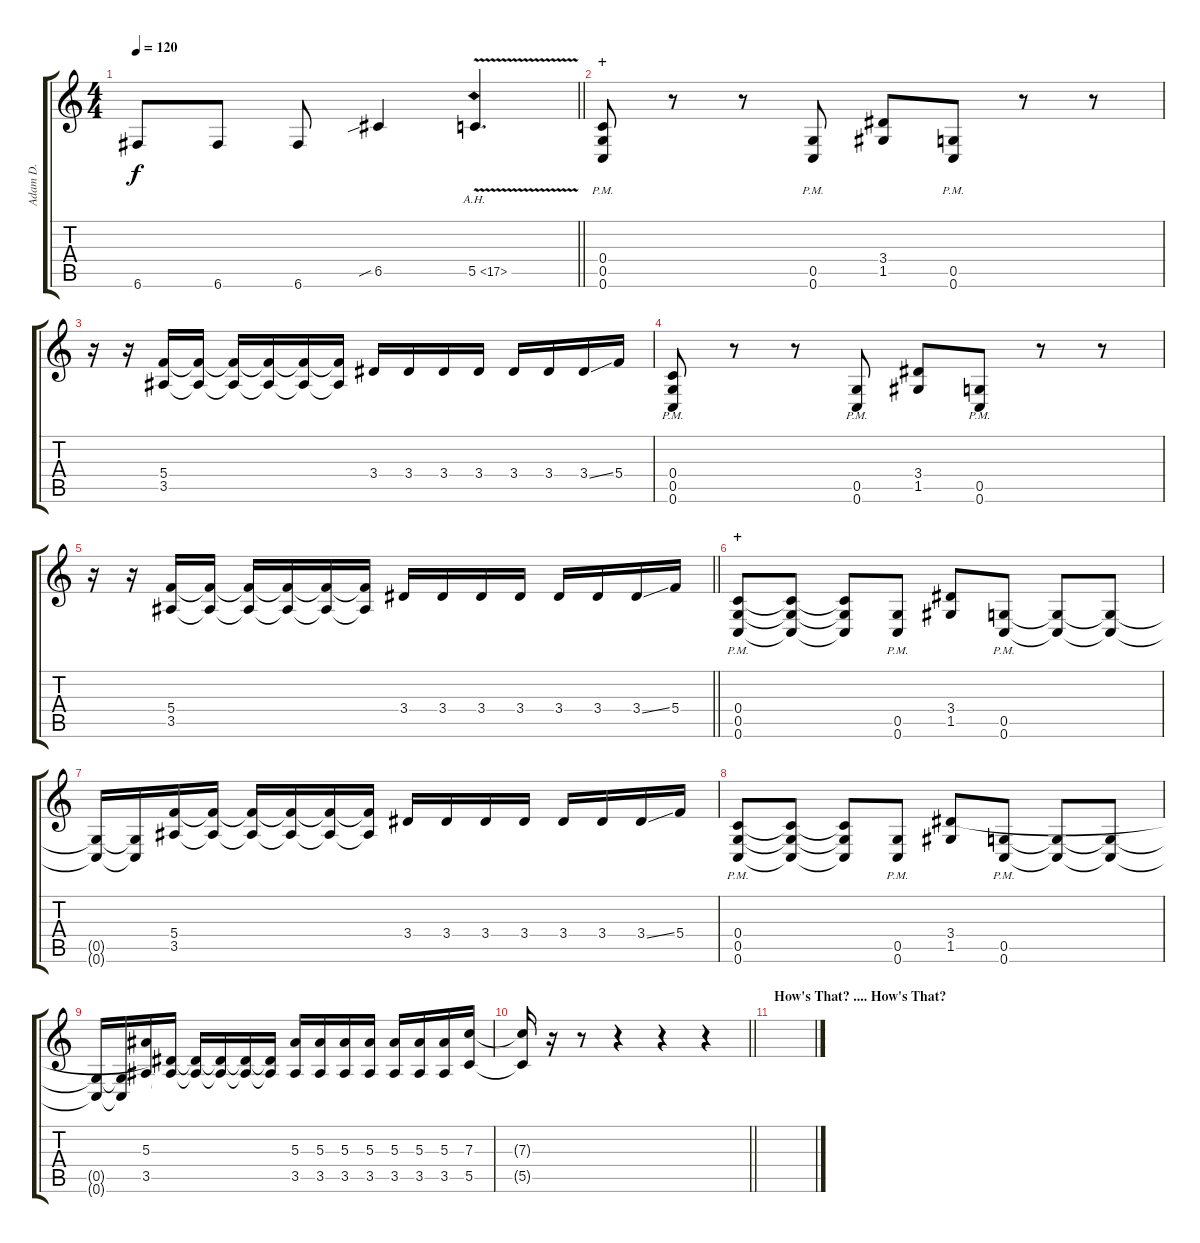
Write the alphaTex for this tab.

\track ("Adam D." "Adam D.") {instrument distortionguitar}
\staff {score tabs}
\tuning (D4 A3 F3 C3 G2 C2) {hide}
\ts (4 4)
\tempo 120
\clef g2
\barLineRight lightlight
\ks c
6.6{t}.8{dy f} 6.6.8 6.6.8 6.5{sib}.4 5.5{ah 12 v}.4{d} |
\section ("" "+")
(0.4{pm} 0.5{pm} 0.6{pm}).8 r.8 r.8 (0.5{pm} 0.6{pm}).8 (3.4 1.5).8 (0.5{pm} 0.6{pm}).8 r.8 r.8 |
r.16 r.16 (5.4 3.5).16 (5.4{t} 3.5{t}).16 (5.4{t} 3.5{t}).16 (5.4{t} 3.5{t}).16 (5.4{t} 3.5{t}).16 (5.4{t} 3.5{t}).16 3.4.16 3.4.16 3.4.16 3.4.16 3.4.16 3.4.16 3.4{ss}.16 5.4.16 |
(0.4{pm} 0.5{pm} 0.6{pm}).8 r.8 r.8 (0.5{pm} 0.6{pm}).8 (3.4 1.5).8 (0.5{pm} 0.6{pm}).8 r.8 r.8 |
\barLineRight lightlight
r.16 r.16 (5.4 3.5).16 (5.4{t} 3.5{t}).16 (5.4{t} 3.5{t}).16 (5.4{t} 3.5{t}).16 (5.4{t} 3.5{t}).16 (5.4{t} 3.5{t}).16 3.4.16 3.4.16 3.4.16 3.4.16 3.4.16 3.4.16 3.4{ss}.16 5.4.16 |
\section ("" "+")
(0.4{pm} 0.5{pm} 0.6{pm}).8 (0.4{t} 0.5{t} 0.6{t}).8 (0.4{t} 0.5{t} 0.6{t}).8 (0.5{pm} 0.6{pm}).8 (3.4 1.5).8 (0.5{pm} 0.6{pm}).8 (0.5{t} 0.6{t}).8 (0.5{t} 0.6{t}).8 |
(0.5{t} 0.6{t}).16 (0.5{t} 0.6{t}).16 (5.4 3.5).16 (5.4{t} 3.5{t}).16 (5.4{t} 3.5{t}).16 (5.4{t} 3.5{t}).16 (5.4{t} 3.5{t}).16 (5.4{t} 3.5{t}).16 3.4.16 3.4.16 3.4.16 3.4.16 3.4.16 3.4.16 3.4{ss}.16 5.4.16 |
(0.4{pm} 0.5{pm} 0.6{pm}).8 (0.4{t} 0.5{t} 0.6{t}).8 (0.4{t} 0.5{t} 0.6{t}).8 (0.5{pm} 0.6{pm}).8 (3.4 1.5).8 (0.5{pm} 0.6{pm}).8 (0.5{t} 0.6{t}).8 (0.5{t} 0.6{t}).8 |
(0.5{t} 0.6{t}).16 (0.5{t} 0.6{t}).16 (5.3 3.5).16 (3.4{t} 3.5{t}).16 (3.4{t} 3.5{t}).16 (3.4{t} 3.5{t}).16 (3.4{t} 3.5{t}).16 (3.4{t} 3.5{t}).16 (5.3 3.5).16 (5.3 3.5).16 (5.3 3.5).16 (5.3 3.5).16 (5.3 3.5).16 (5.3 3.5).16 (5.3 3.5).16 (7.3 5.5).16 |
\barLineRight lightlight
(7.3{t} 5.5{t}).16 r.16 r.8 r.4 r.4 r.4 |
\section ("" "How's That? .... How's That?")
